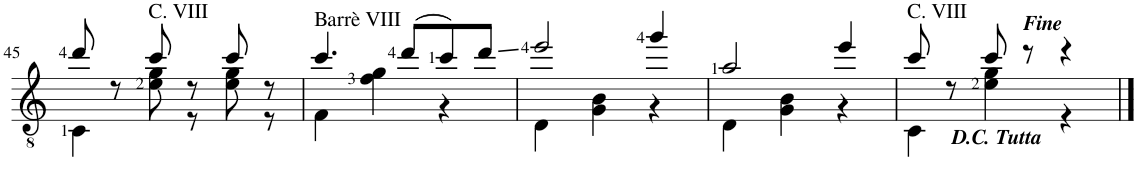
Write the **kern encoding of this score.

**kern
*part1
*staff1
*I"Guitar
*I'Guit.
!!LO:PB:g=z
*clefGv2
*k[]
*M3/4
=45
*^
8dd/	4C\
8r	.
!LO:TX:a:t=C. VIII	!
8cc/	8e\ 8g\
8r	8r
8cc/	8e\ 8g\
8r	8r
=46	=46
!LO:TX:a:t=Barrè VIII	!
4.cc/	4F\
.	4f\ 4g\
(8dd/L	.
8cc/)	4r
8dd/J	.
=47	=47
2ee/	4D\
.	4G\ 4B\
4gg/	4r
=48	=48
2a/	4D\
.	4G\ 4B\
4ee/	4r
=49	=49
!LO:TX:a:t=C. VIII	!
8cc/	4C\
!LO:TX:b:Bi:t=D.C. Tutta	!
8r	.
8cc/	4e\ 4g\
8r	.
4r	4r
*v	*v
==
*-
